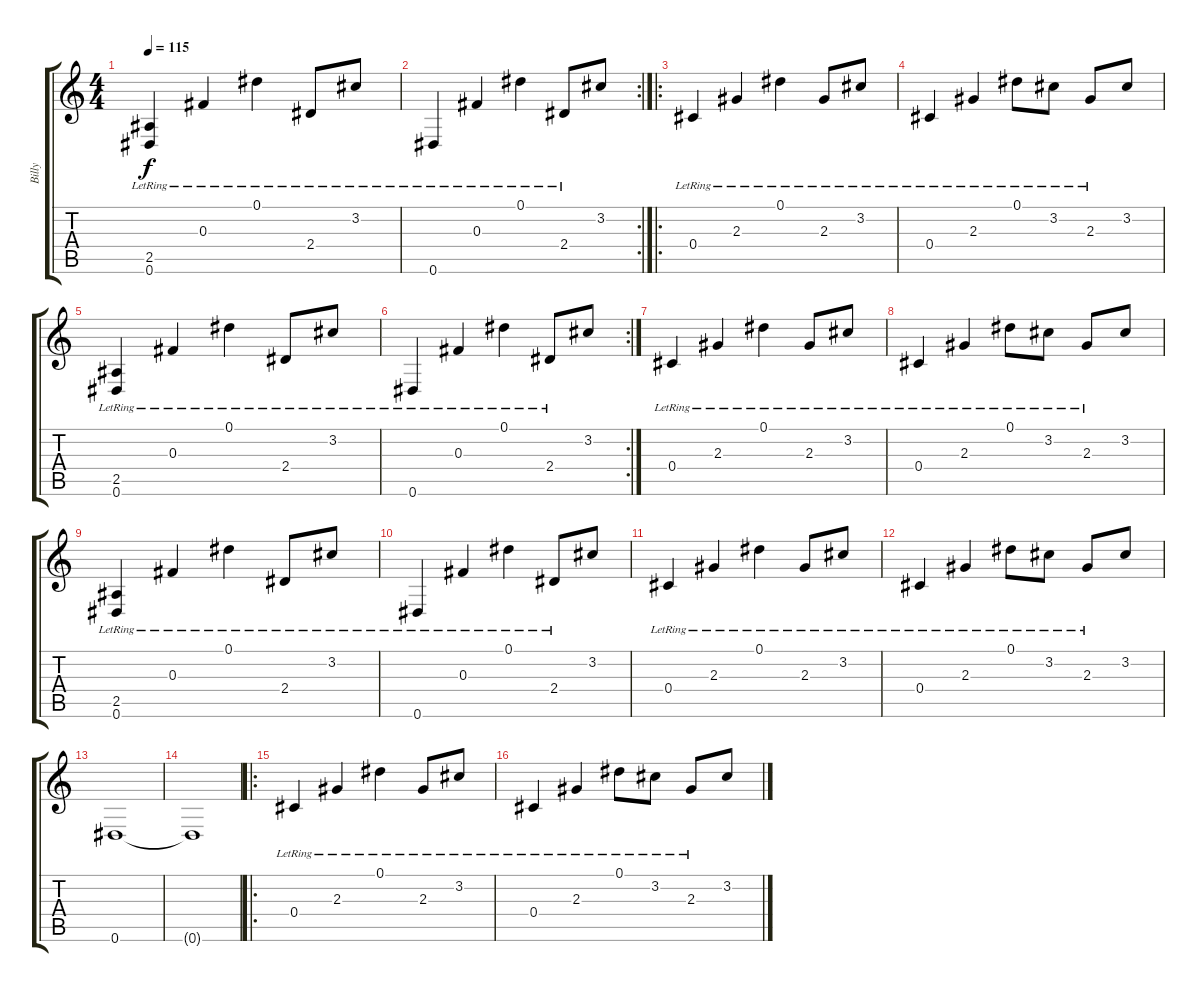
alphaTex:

\track ("Billy" "Billy") {instrument distortionguitar}
\staff {score tabs}
\tuning (Eb4 Bb3 Gb3 Db3 Ab2 Eb2) {hide}
\ts (4 4)
\tempo 115
\clef g2
\ks c
(2.5{lr} 0.6{lr}).4{dy f} 0.3{lr}.4 0.1{lr}.4 2.4{lr}.8 3.2{lr}.8 |
\rc 2
0.6{lr}.4 0.3{lr}.4 0.1{lr}.4 2.4{lr}.8 3.2.8 |
\ro
0.4{lr}.4 2.3{lr}.4 0.1{lr}.4 2.3{lr}.8 3.2{lr}.8 |
0.4{lr}.4 2.3{lr}.4 0.1{lr}.8 3.2{lr}.8 2.3{lr}.8 3.2.8 |
(2.5{lr} 0.6{lr}).4 0.3{lr}.4 0.1{lr}.4 2.4{lr}.8 3.2{lr}.8 |
\rc 2
0.6{lr}.4 0.3{lr}.4 0.1{lr}.4 2.4{lr}.8 3.2.8 |
0.4{lr}.4 2.3{lr}.4 0.1{lr}.4 2.3{lr}.8 3.2{lr}.8 |
0.4{lr}.4 2.3{lr}.4 0.1{lr}.8 3.2{lr}.8 2.3{lr}.8 3.2.8 |
(2.5{lr} 0.6{lr}).4 0.3{lr}.4 0.1{lr}.4 2.4{lr}.8 3.2{lr}.8 |
0.6{lr}.4 0.3{lr}.4 0.1{lr}.4 2.4{lr}.8 3.2.8 |
0.4{lr}.4 2.3{lr}.4 0.1{lr}.4 2.3{lr}.8 3.2{lr}.8 |
0.4{lr}.4 2.3{lr}.4 0.1{lr}.8 3.2{lr}.8 2.3{lr}.8 3.2.8 |
0.6.1 |
0.6{t}.1 |
\ro
0.4{lr}.4 2.3{lr}.4 0.1{lr}.4 2.3{lr}.8 3.2{lr}.8 |
0.4{lr}.4 2.3{lr}.4 0.1{lr}.8 3.2{lr}.8 2.3{lr}.8 3.2.8
